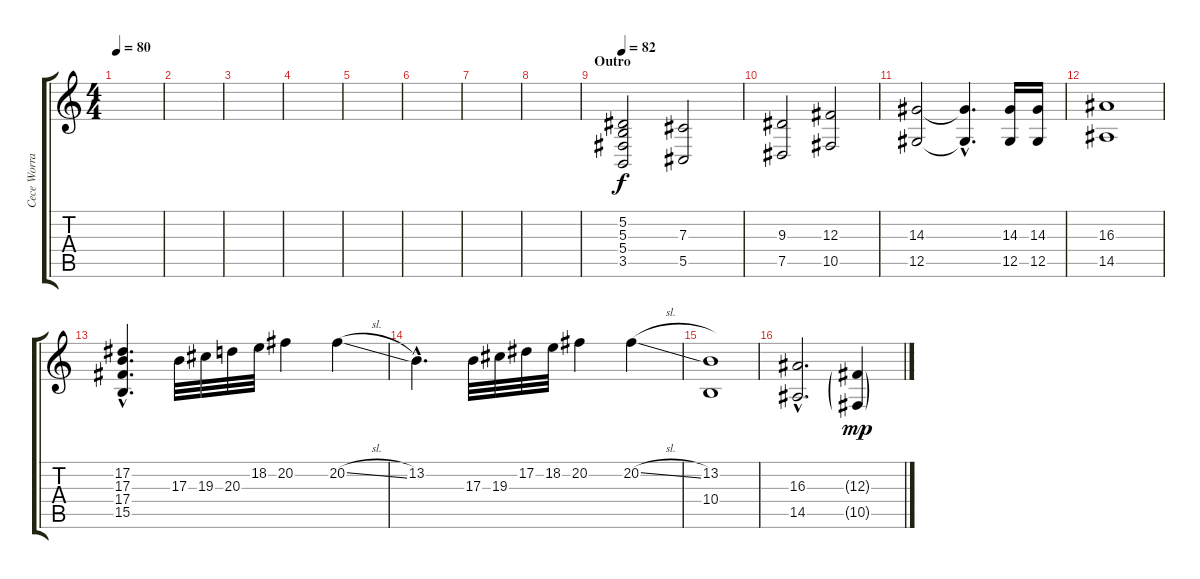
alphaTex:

\track ("Cece Worral" "Cece Worra") {instrument altosax}
\staff {score tabs}
\tuning (Eb4 Bb3 Gb3 Db3 Ab2 Eb2) {hide}
\ts (4 4)
\tempo 80
\clef g2
\ks c
|
|
|
|
|
|
|
|
\section ("" "Outro")
\tempo 82
(5.2 5.3 5.4 3.5).2 (7.3 5.5).2 |
(9.3 7.5).2 (12.3 10.5).2 |
(14.3 12.5).2 (14.3{hac t} 12.5{hac t}).4{d} (14.3 12.5).16 (14.3 12.5).16 |
(16.3 14.5).1 |
(17.2{hac} 17.3{hac} 17.4{hac} 15.5{hac}).4{d} 17.3.32 19.3.32 20.3.32 18.2.32 20.2.4 20.2{sl}.4 |
13.2{hac}.4{d} 17.3.32 19.3.32 17.2.32 18.2.32 20.2.4 20.2{sl}.4 |
(13.2 10.4).1 |
(16.3{hac} 14.5{hac}).2{d} (12.3{ss g} 10.5{ss g}).4{dy mp}
